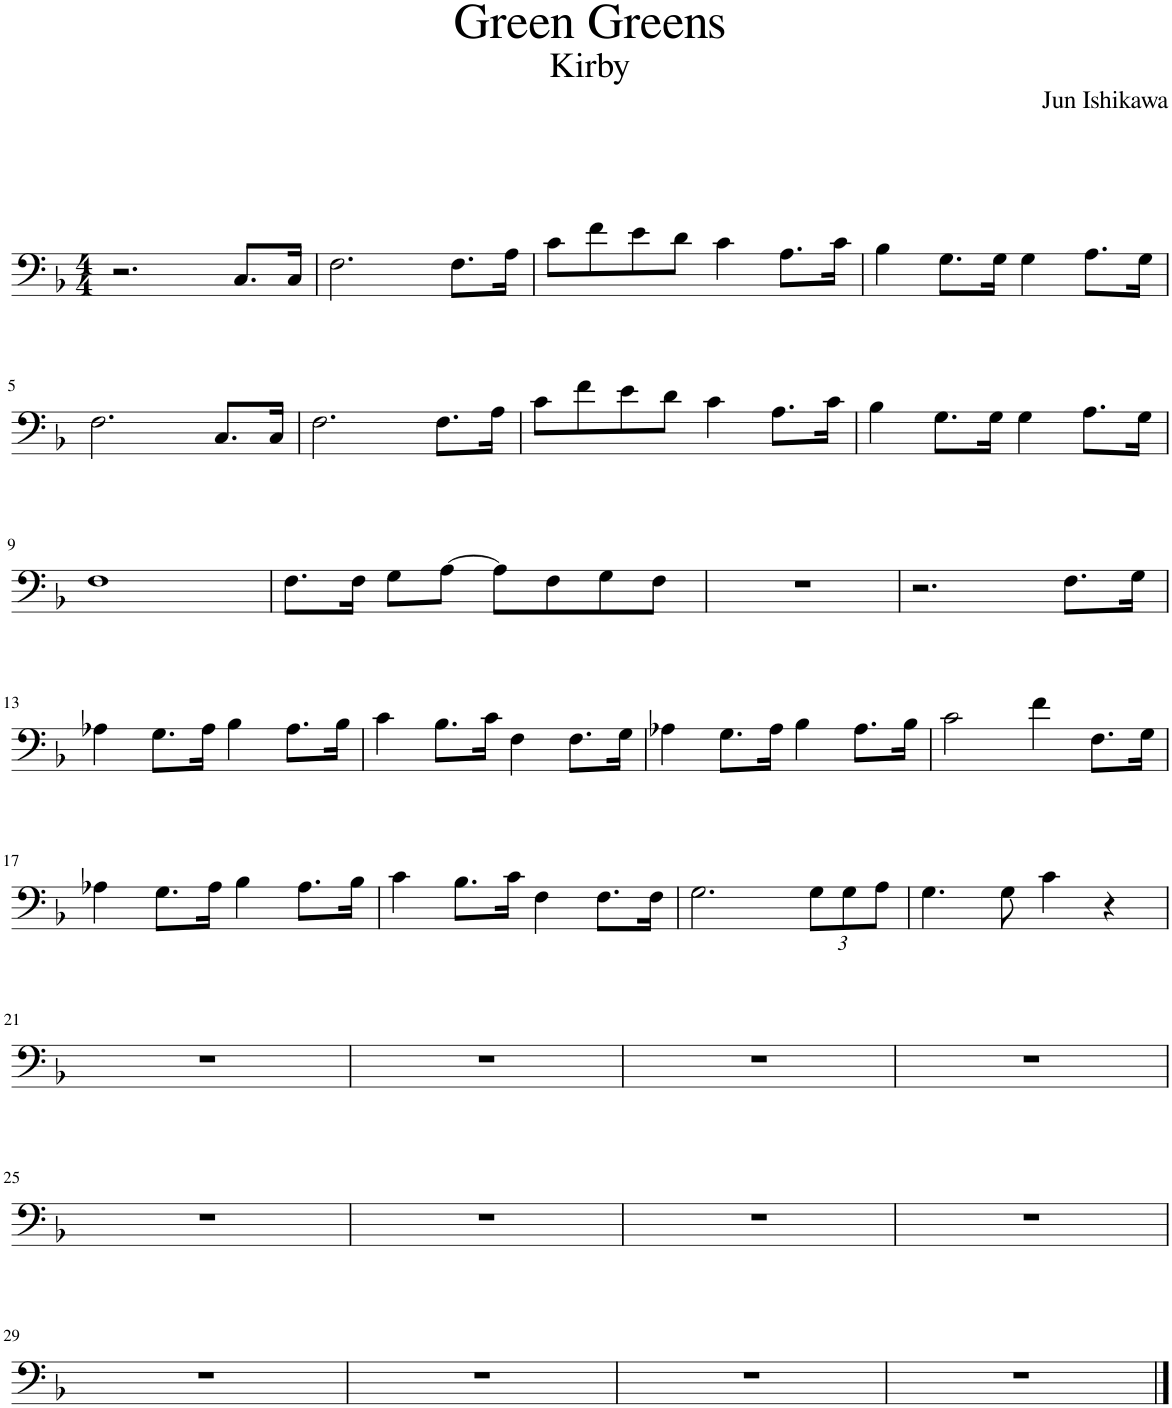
**kern
*part1
*staff1
*I"Tenor Trombone
*I'T. Trb.
*clefF4
*k[b-]
*M4/4
=1
2.r
8.C/L
16C/Jk
=2
2.F\
8.F\L
16A\Jk
=3
8c\L
8f\
8e\
8d\J
4c\
8.A\L
16c\Jk
=4
4B-\
8.G\L
16G\Jk
4G\
8.A\L
16G\Jk
!!LO:LB:g=z
=5
2.F\
8.C/L
16C/Jk
=6
2.F\
8.F\L
16A\Jk
=7
8c\L
8f\
8e\
8d\J
4c\
8.A\L
16c\Jk
=8
4B-\
8.G\L
16G\Jk
4G\
8.A\L
16G\Jk
!!LO:LB:g=z
=9
1F
=10
8.F\L
16F\Jk
8G\L
[8A\J
8A\L]
8F\
8G\
8F\J
=11
1r
=12
2.r
8.F\L
16G\Jk
!!LO:LB:g=z
=13
4A-X\
8.G\L
16A-\Jk
4B-\
8.A-\L
16B-\Jk
=14
4c\
8.B-\L
16c\Jk
4F\
8.F\L
16G\Jk
=15
4A-X\
8.G\L
16A-\Jk
4B-\
8.A-\L
16B-\Jk
=16
2c\
4f\
8.F\L
16G\Jk
!!LO:LB:g=z
=17
4A-X\
8.G\L
16A-\Jk
4B-\
8.A-\L
16B-\Jk
=18
4c\
8.B-\L
16c\Jk
4F\
8.F\L
16F\Jk
=19
2.G\
*Xbrackettup
12G\L
12G\
12A\J
=20
4.G\
8G\
4c\
4r
!!LO:LB:g=z
=21
1r
=22
1r
=23
1r
=24
1r
!!LO:LB:g=z
=25
1r
=26
1r
=27
1r
=28
1r
!!LO:LB:g=z
=29
1r
=30
1r
=31
1r
=32
1r
==
*-
